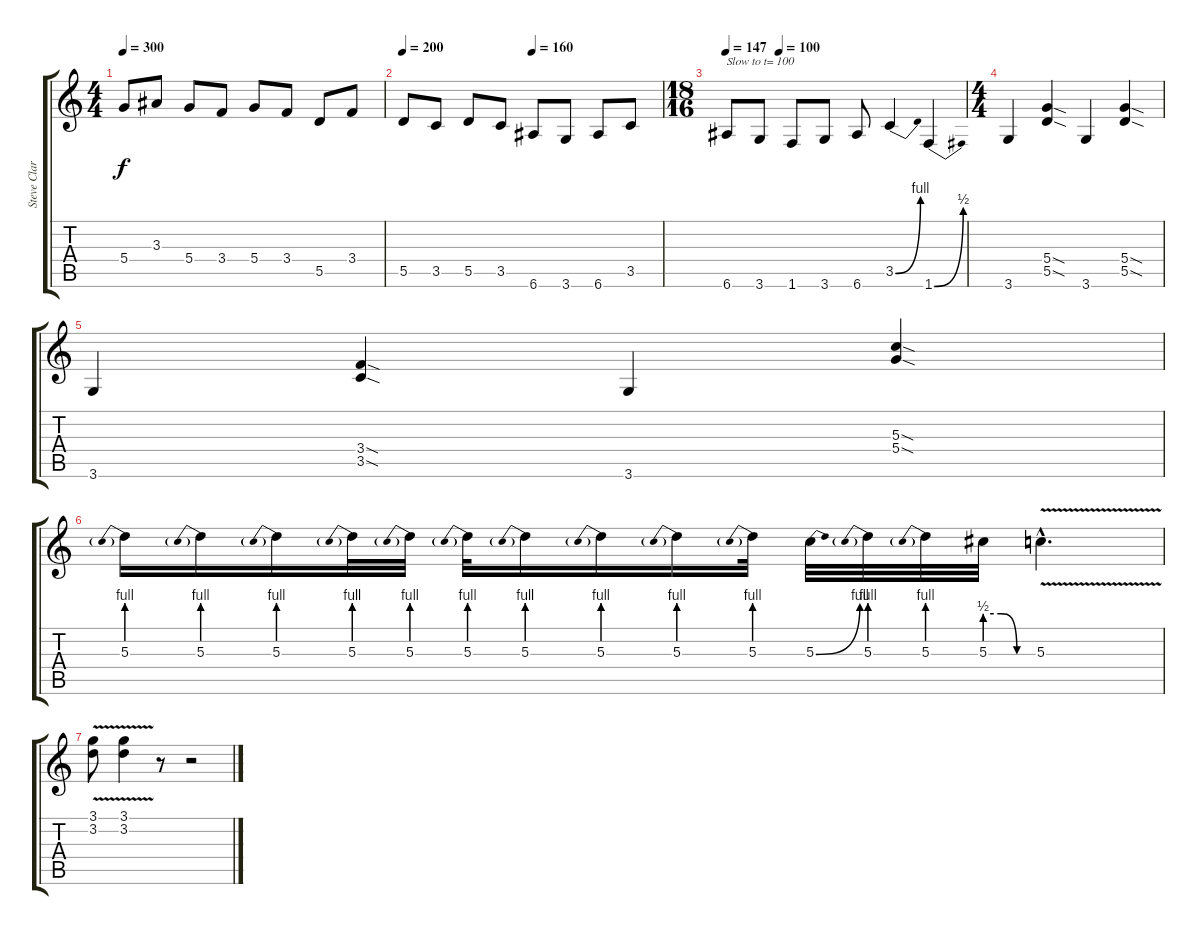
\track ("Steve Clark" "Steve Clar") {instrument distortionguitar}
\staff {score tabs}
\tuning (E4 B3 G3 D3 A2 E2) {hide}
\ts (4 4)
\tempo 300
\clef g2
\ks c
5.4.8{dy f} 3.3.8 5.4.8 3.4.8 5.4.8 3.4.8 5.5.8 3.4.8 |
\tempo 200
\tempo (160 0.5)
5.5.8 3.5.8 5.5.8 3.5.8 6.6.8 3.6.8 6.6.8 3.5.8 |
\ts (18 16)
\tempo 147
\tempo (100 0.2222222222222222)
6.6.8{txt "Slow to t= 100"} 3.6.8 1.6.8 3.6.8 6.6.8 3.5{be (bend 0 0 60 4)}.4 1.6{be (bend 0 0 60 2)}.4 |
\ts (4 4)
3.6.4 (5.4{sod} 5.5{sod}).4 3.6.4 (5.4{sod} 5.5{sod}).4 |
3.6.4 (3.4{sod} 3.5{sod}).4 3.6.4 (5.3{sod} 5.4{sod}).4 |
5.3{be (prebend 0 4 60 4)}.16 5.3{be (prebend 0 4 60 4)}.16 5.3{be (prebend 0 4 60 4)}.16 5.3{be (prebend 0 4 60 4)}.32 5.3{be (prebend 0 4 60 4)}.32 5.3{be (prebend 0 4 60 4)}.32 5.3{be (prebend 0 4 60 4)}.16 5.3{be (prebend 0 4 60 4)}.16 5.3{be (prebend 0 4 60 4)}.16 5.3{be (prebend 0 4 60 4)}.32 5.3{be (bend 0 0 60 4)}.32 5.3{be (prebend 0 4 60 4)}.32 5.3{be (prebend 0 4 60 4)}.32 5.3{be (custom 0 2 20 2 40 0 60 0)}.32 5.3{v hac}.4{d} |
(3.1{v} 3.2).8 (3.1{v} 3.2).4 r.8 r.2
